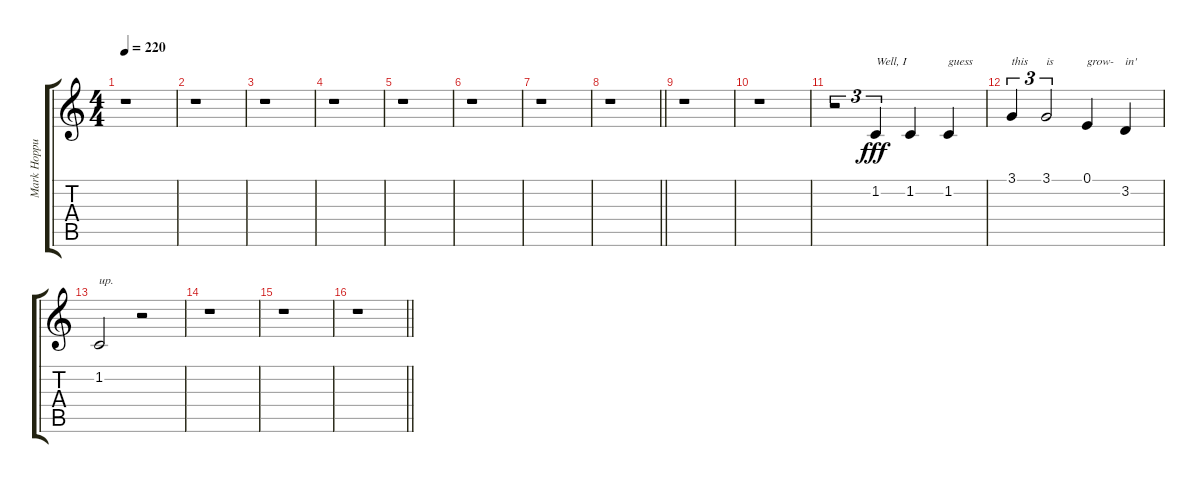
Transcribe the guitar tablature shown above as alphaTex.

\track ("Mark Hoppus (Vocals" "Mark Hoppu") {instrument lead2sawtooth}
\staff {score tabs}
\tuning (E4 B3 G3 D3 A2 E2) {hide}
\ts (4 4)
\tempo 220
\clef g2
\ks c
r.1{dy fff} |
r.1 |
r.1 |
r.1 |
r.1 |
r.1 |
r.1 |
\barLineRight lightlight
r.1 |
r.1 |
r.1 |
r.2{tu (3 2)} 1.2.4{tu (3 2) txt "Well, I"} 1.2.4 1.2.4{txt "guess"} |
3.1.4{tu (3 2) txt "this"} 3.1.2{tu (3 2) txt "is"} 0.1.4{txt "grow-"} 3.2.4{txt "in'"} |
1.2.2{txt "up."} r.2 |
r.1 |
r.1 |
\barLineRight lightlight
r.1
